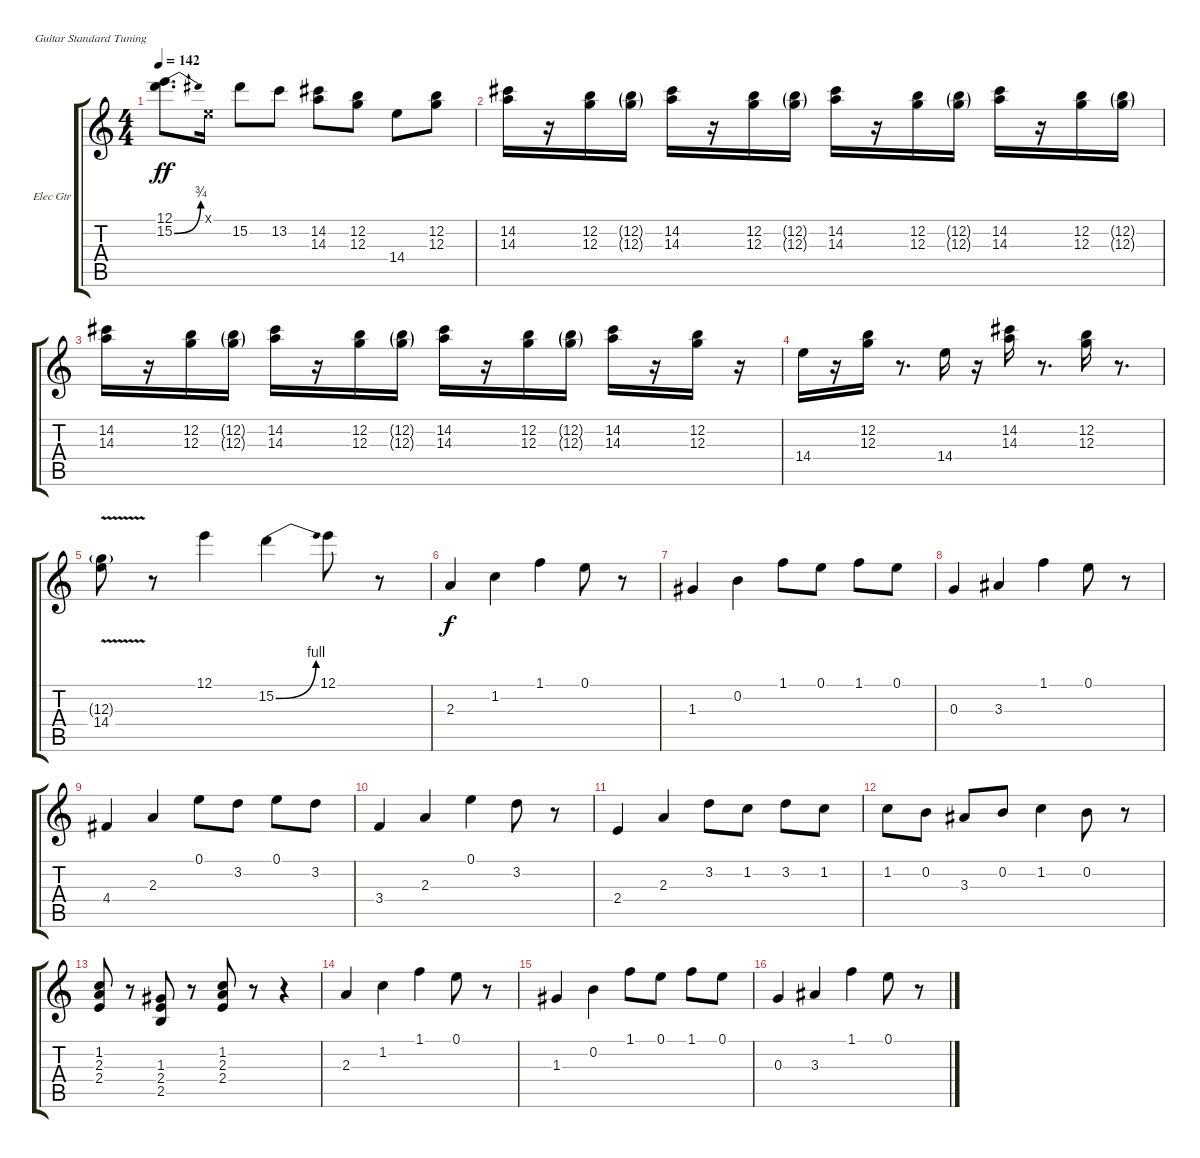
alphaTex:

\defaultSystemsLayout 4
\bracketExtendMode groupsimilarinstruments
\firstSystemTrackNameOrientation horizontal
\otherSystemsTrackNameOrientation horizontal
\track ("Electric Guitar" "Elec Gtr") {instrument electricguitarclean}
\staff {score tabs}
\tuning (E4 B3 G3 D3 A2 E2)
\ts (4 4)
\tempo 142
\clef g2
\ks c
(15.2{be (bend 11.4 0 36.6 3)} 12.1).8{d dy ff} 0.1{x}.16 15.2.8 13.2.8 (14.3 14.2).8 (12.2 12.3).8 14.4.8 (12.3 12.2).8 |
(14.2 14.3).16 r.16 (12.3 12.2).16 (12.2{g} 12.3{g}).16 (14.2 14.3).16 r.16 (12.3 12.2).16 (12.2{g} 12.3{g}).16 (14.2 14.3).16 r.16 (12.3 12.2).16 (12.2{g} 12.3{g}).16 (14.2 14.3).16 r.16 (12.3 12.2).16 (12.2{g} 12.3{g}).16 |
(14.2 14.3).16 r.16 (12.3 12.2).16 (12.2{g} 12.3{g}).16 (14.2 14.3).16 r.16 (12.3 12.2).16 (12.2{g} 12.3{g}).16 (14.2 14.3).16 r.16 (12.3 12.2).16 (12.2{g} 12.3{g}).16 (14.3 14.2).16 r.16 (12.3 12.2).16 r.16 |
14.4.16 r.16 (12.2 12.3).16 r.8{d} 14.4.16 r.16 (14.2 14.3).16 r.8{d} (12.2 12.3).16 r.8{d} |
(14.4{v} 12.3{v g}).8 r.8 12.1.4 15.2{be (bend 16.2 0 44.4 4)}.4 12.1.8 r.8 |
2.3.4{dy f} 1.2.4 1.1.4 0.1.8 r.8 |
1.3.4 0.2.4 1.1.8 0.1.8 1.1.8 0.1.8 |
0.3.4 3.3.4 1.1.4 0.1.8 r.8 |
4.4.4 2.3.4 0.1.8 3.2.8 0.1.8 3.2.8 |
3.4.4 2.3.4 0.1.4 3.2.8 r.8 |
2.4.4 2.3.4 3.2.8 1.2.8 3.2.8 1.2.8 |
1.2.8 0.2.8 3.3.8 0.2.8 1.2.4 0.2.8 r.8 |
(2.4 2.3 1.2).8 r.8 (2.5 2.4 1.3).8 r.8 (2.3 1.2 2.4).8 r.8 r.4 |
2.3.4 1.2.4 1.1.4 0.1.8 r.8 |
1.3.4 0.2.4 1.1.8 0.1.8 1.1.8 0.1.8 |
0.3.4 3.3.4 1.1.4 0.1.8 r.8
